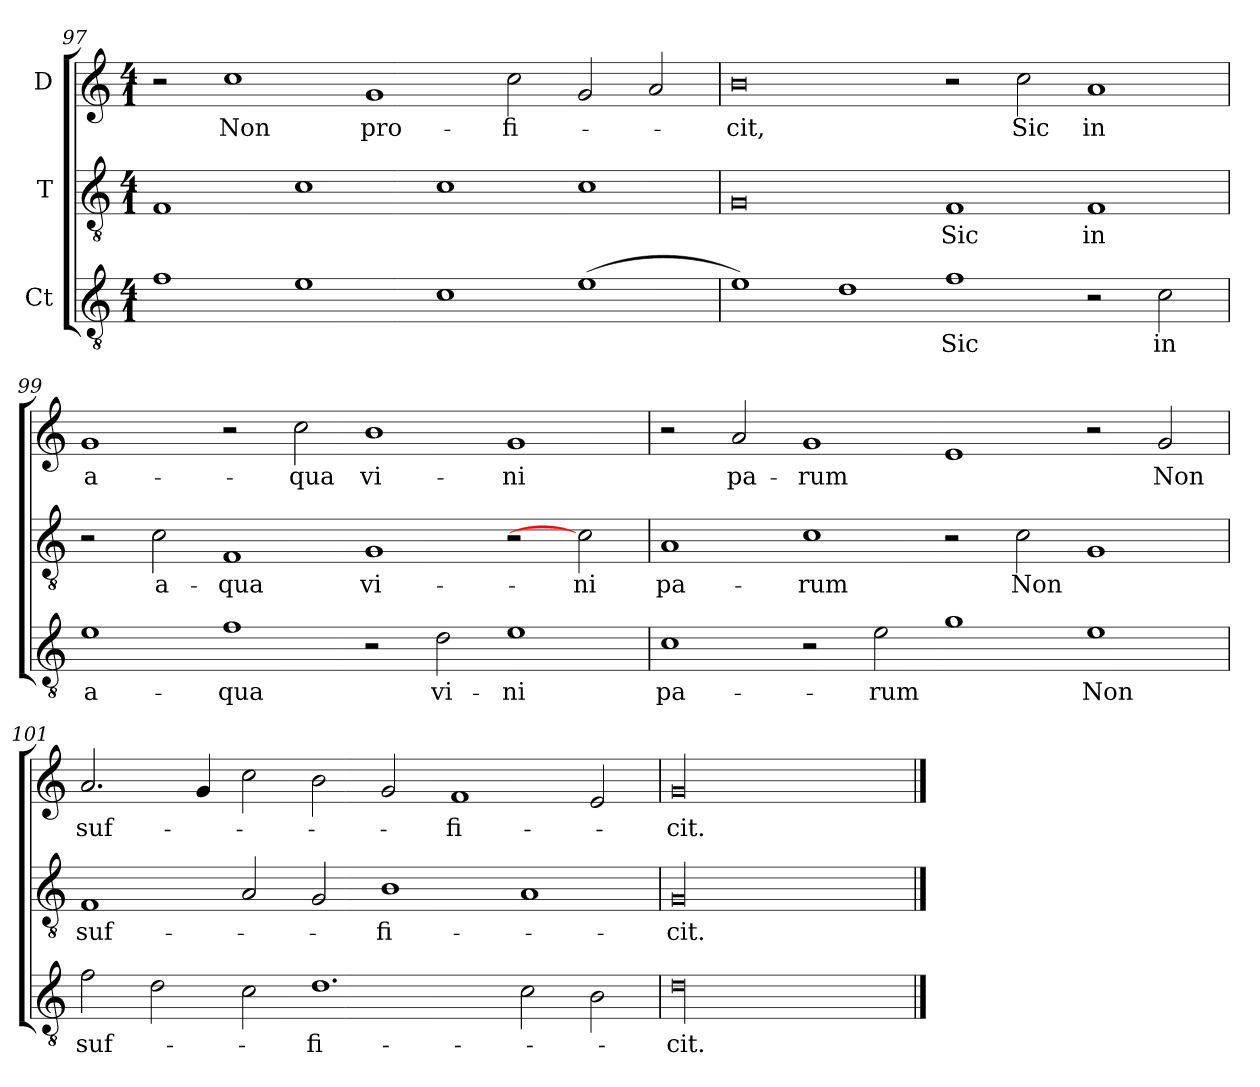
**kern	**text	**kern	**text	**kern	**text
*part3	*part3	*part2	*part2	*part1	*part1
*staff3	*staff3	*staff2	*staff2	*staff1	*staff1
*I"Ct	*	*I"T	*	*I"D	*
*clefGv2	*	*clefGv2	*	*clefG2	*
*ITrd7c12	*	*ITrd7c12	*	*	*
*k[]	*	*k[]	*	*k[]	*
*C:	*	*C:	*	*C:	*
*M4/1	*	*M4/1	*	*M4/1	*
=97	=97	=97	=97	=97	=97
1Fi\	.	1FFi/	.	2r	.
!	!	!	!	!	!LO:LY:b:color=#000000
.	.	.	.	1cci\	Non
1Ei\	.	1Ci\	.	.	.
!	!	!	!	!	!LO:LY:b:color=#000000
.	.	.	.	1gi/	pro-
1Ci\	.	1Ci\	.	.	.
!	!	!	!	!	!LO:LY:b:color=#000000
.	.	.	.	2cci\	-fi-
(1Ei\	.	1Ci\	.	2gi/	.
.	.	.	.	2ai/	.
=98	=98	=98	=98	=98	=98
!	!	!	!	!	!LO:LY:b:color=#000000
1Ei\)	.	0GGi/	.	0bi/	-cit,
1Di\	.	.	.	.	.
!	!LO:LY:b:color=#000000	!	!	!	!
!	!	!	!LO:LY:b:color=#000000	!	!
1Fi\	Sic	1FFi/	Sic	2r	.
!	!	!	!	!	!LO:LY:b:color=#000000
.	.	.	.	2cci\	Sic
!	!	!	!LO:LY:b:color=#000000	!	!
!	!	!	!	!	!LO:LY:b:color=#000000
2r	.	1FFi/	in	1ai/	in
!	!LO:LY:b:color=#000000	!	!	!	!
2Ci\	in	.	.	.	.
!!LO:LB:g=z
=99	=99	=99	=99	=99	=99
!	!LO:LY:b:color=#000000	!	!	!	!
!	!	!	!	!	!LO:LY:b:color=#000000
1Ei\	a-	2r	.	1gi/	a-
!	!	!	!LO:LY:b:color=#000000	!	!
.	.	2Ci\	a-	.	.
!	!LO:LY:b:color=#000000	!	!	!	!
!	!	!	!LO:LY:b:color=#000000	!	!
1Fi\	-qua	1FFi/	-qua	2r	.
!	!	!	!	!	!LO:LY:b:color=#000000
.	.	.	.	2cci\	-qua
!	!	!	!LO:LY:b:color=#000000	!	!
!	!	!	!	!	!LO:LY:b:color=#000000
2r	.	1GGi/	vi-	1bi/	vi-
!	!LO:LY:b:color=#000000	!	!	!	!
2Di\	vi-	.	.	.	.
!	!LO:LY:b:color=#000000	!	!	!	!
!	!	!	!	!	!LO:LY:b:color=#000000
1Ei\	-ni	2r	.	1gi/	-ni
!	!	!	!LO:LY:b:color=#000000	!	!
.	.	2Ci\]	-ni	.	.
=100	=100	=100	=100	=100	=100
!	!LO:LY:b:color=#000000	!	!	!	!
!	!	!	!LO:LY:b:color=#000000	!	!
1Ci\	pa-	1AAi/	pa-	2r	.
!	!	!	!	!	!LO:LY:b:color=#000000
.	.	.	.	2ai/	pa-
!	!	!	!LO:LY:b:color=#000000	!	!
!	!	!	!	!	!LO:LY:b:color=#000000
2r	.	1Ci\	-rum	1gi/	-rum
!	!LO:LY:b:color=#000000	!	!	!	!
2Ei\	-rum	.	.	.	.
1Gi\	.	2r	.	1ei/	.
!	!	!	!LO:LY:b:color=#000000	!	!
.	.	2Ci\	Non	.	.
!	!LO:LY:b:color=#000000	!	!	!	!
1Ei\	Non	1GGi/	.	2r	.
!	!	!	!	!	!LO:LY:b:color=#000000
.	.	.	.	2gi/	Non
=101	=101	=101	=101	=101	=101
!	!LO:LY:b:color=#000000	!	!	!	!
!	!	!	!LO:LY:b:color=#000000	!	!
!	!	!	!	!	!LO:LY:b:color=#000000
2Fi\	suf-	1FFi/	suf-	2.ai/	suf-
2Di\	.	.	.	.	.
.	.	.	.	4gi/	.
2Ci\	.	2AAi/	.	2cci\	.
!	!LO:LY:b:color=#000000	!	!	!	!
1.Di\	-fi-	2GGi/	.	2bi\	.
!	!	!	!LO:LY:b:color=#000000	!	!
.	.	1BBi/	-fi-	2gi/	.
!	!	!	!	!	!LO:LY:b:color=#000000
.	.	.	.	1fi/	-fi-
2Ci\	.	1AAi/	.	.	.
2BBi\	.	.	.	2ei/	.
=102	=102	=102	=102	=102	=102
!	!LO:LY:b:color=#000000	!	!	!	!
!	!	!	!LO:LY:b:color=#000000	!	!
!	!	!	!	!	!LO:LY:b:color=#000000
00Di\	-cit.	00GGi/	-cit.	00gi/	-cit.
==	==	==	==	==	==
*-	*-	*-	*-	*-	*-
